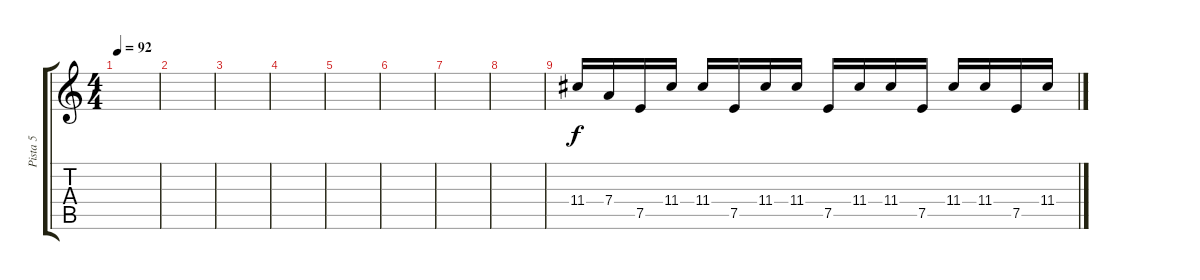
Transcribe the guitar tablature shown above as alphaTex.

\track ("Pista 5" "Pista 5") {instrument distortionguitar}
\staff {score tabs}
\tuning (E4 B3 G3 D3 A2 E2) {hide}
\ts (4 4)
\tempo 92
\clef g2
\ks c
|
|
|
|
|
|
|
|
11.4.16{volume 12} 7.4.16 7.5.16 11.4.16 11.4.16 7.5.16 11.4.16 11.4.16 7.5.16 11.4.16 11.4.16 7.5.16 11.4.16 11.4.16 7.5.16 11.4.16
